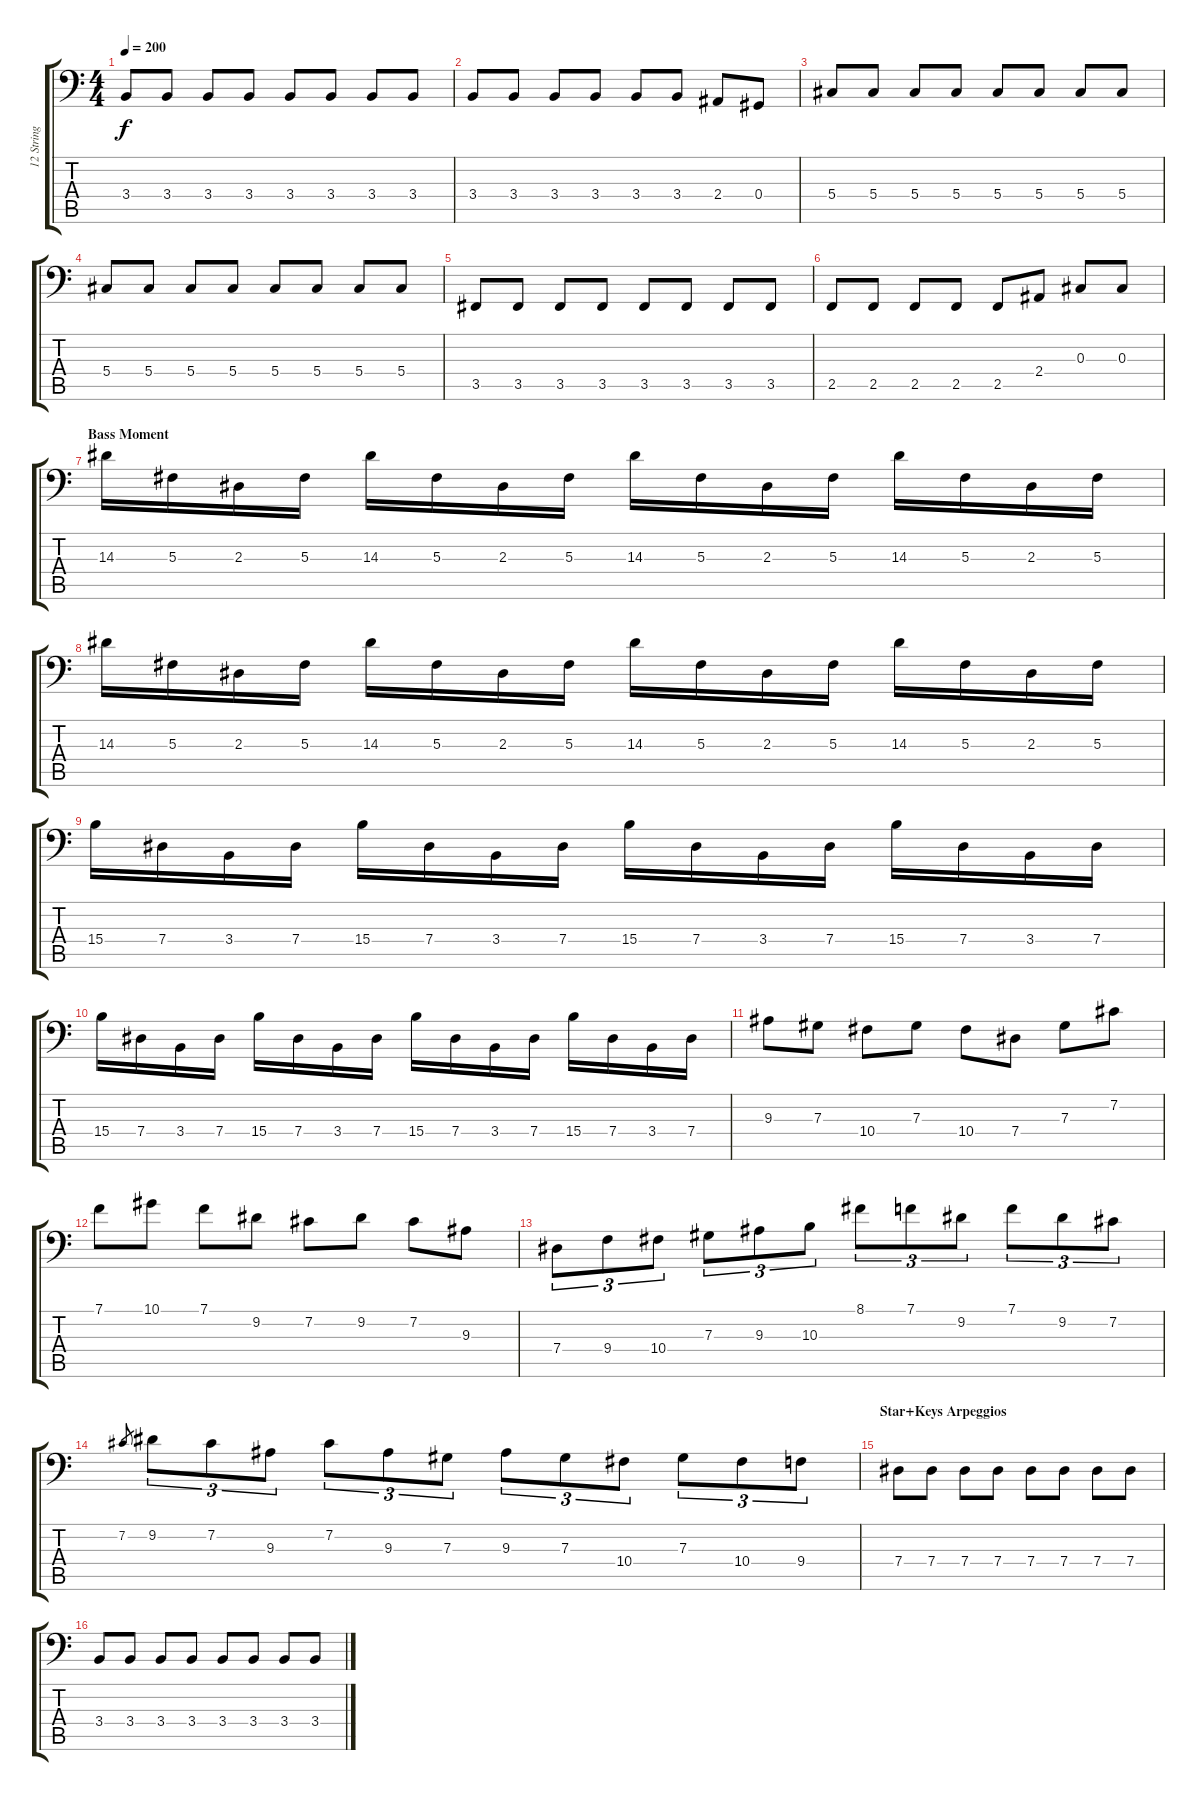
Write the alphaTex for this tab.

\track ("12 String Bass" "12 String ") {instrument electricbassfinger}
\staff {score tabs}
\tuning (Bb2 Gb2 Db2 Ab1 Eb1 Bb0) {hide}
\ts (4 4)
\tempo 200
\clef f4
\ks c
3.4.8{dy f} 3.4.8 3.4.8 3.4.8 3.4.8 3.4.8 3.4.8 3.4.8 |
3.4.8 3.4.8 3.4.8 3.4.8 3.4.8 3.4.8 2.4.8 0.4.8 |
5.4.8 5.4.8 5.4.8 5.4.8 5.4.8 5.4.8 5.4.8 5.4.8 |
5.4.8 5.4.8 5.4.8 5.4.8 5.4.8 5.4.8 5.4.8 5.4.8 |
3.5.8 3.5.8 3.5.8 3.5.8 3.5.8 3.5.8 3.5.8 3.5.8 |
2.5.8 2.5.8 2.5.8 2.5.8 2.5.8 2.4.8 0.3.8 0.3.8 |
\section ("" "Bass Moment")
14.3.16 5.3.16 2.3.16 5.3.16 14.3.16 5.3.16 2.3.16 5.3.16 14.3.16 5.3.16 2.3.16 5.3.16 14.3.16 5.3.16 2.3.16 5.3.16 |
14.3.16 5.3.16 2.3.16 5.3.16 14.3.16 5.3.16 2.3.16 5.3.16 14.3.16 5.3.16 2.3.16 5.3.16 14.3.16 5.3.16 2.3.16 5.3.16 |
15.4.16 7.4.16 3.4.16 7.4.16 15.4.16 7.4.16 3.4.16 7.4.16 15.4.16 7.4.16 3.4.16 7.4.16 15.4.16 7.4.16 3.4.16 7.4.16 |
15.4.16 7.4.16 3.4.16 7.4.16 15.4.16 7.4.16 3.4.16 7.4.16 15.4.16 7.4.16 3.4.16 7.4.16 15.4.16 7.4.16 3.4.16 7.4.16 |
9.3.8 7.3.8 10.4.8 7.3.8 10.4.8 7.4.8 7.3.8 7.2.8 |
7.1.8 10.1.8 7.1.8 9.2.8 7.2.8 9.2.8 7.2.8 9.3.8 |
7.4.8{tu (3 2)} 9.4.8{tu (3 2)} 10.4.8{tu (3 2)} 7.3.8{tu (3 2)} 9.3.8{tu (3 2)} 10.3.8{tu (3 2)} 8.1.8{tu (3 2)} 7.1.8{tu (3 2)} 9.2.8{tu (3 2)} 7.1.8{tu (3 2)} 9.2.8{tu (3 2)} 7.2.8{tu (3 2)} |
7.2.8{gr} 9.2.8{tu (3 2)} 7.2.8{tu (3 2)} 9.3.8{tu (3 2)} 7.2.8{tu (3 2)} 9.3.8{tu (3 2)} 7.3.8{tu (3 2)} 9.3.8{tu (3 2)} 7.3.8{tu (3 2)} 10.4.8{tu (3 2)} 7.3.8{tu (3 2)} 10.4.8{tu (3 2)} 9.4.8{tu (3 2)} |
\section ("" "Star+Keys Arpeggios")
7.4.8 7.4.8 7.4.8 7.4.8 7.4.8 7.4.8 7.4.8 7.4.8 |
3.4.8 3.4.8 3.4.8 3.4.8 3.4.8 3.4.8 3.4.8 3.4.8
